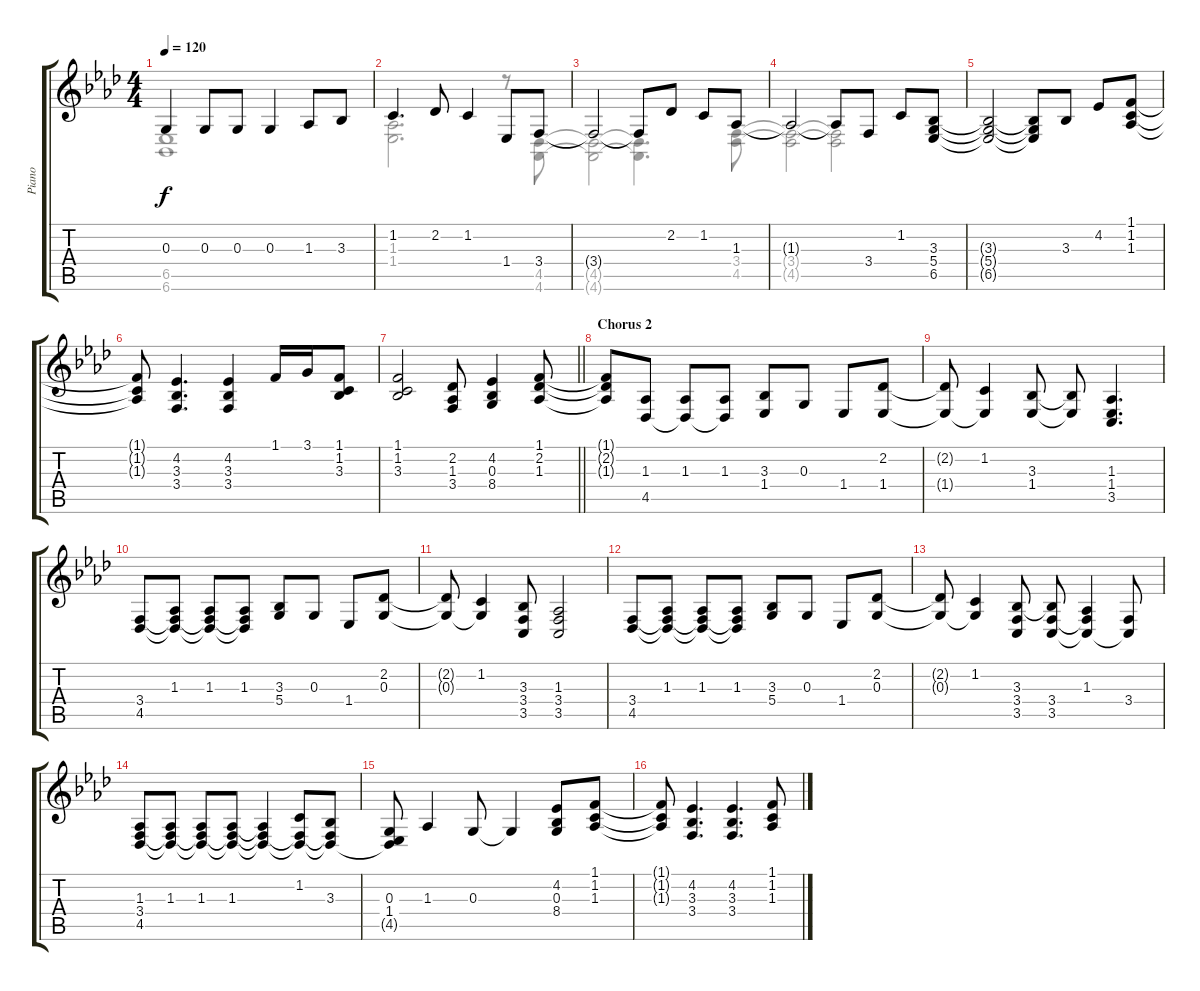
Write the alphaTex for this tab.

\track ("Piano" "Piano") {instrument acousticgrandpiano}
\staff {score tabs}
\tuning (E4 B3 G3 D3 A2 E2) {hide}
\voice
\ts (4 4)
\tempo 120
\clef g2
\ks ab
0.3{t}.4{dy f} 0.3.8 0.3.8 0.3.4 1.3.8 3.3.8 |
1.2.4{d} 2.2.8 1.2.4 1.4.8 3.4.8 |
3.4{t}.2 3.4{t}.8 2.2.8 1.2.8 1.3.8 |
1.3{t}.2 1.3{t}.8 3.4.8 1.2.8 (3.3 5.4 6.5).8 |
(3.3{t} 5.4{t} 6.5{t}).2 (3.3{t} 5.4{t} 6.5{t}).8 3.3.8 4.2.8 (1.1 1.2 1.3).8 |
(1.1{t} 1.2{t} 1.3{t}).8 (4.2 3.3 3.4).4{d} (4.2 3.3 3.4).4 1.1.16 3.1.16 (1.1 1.2 3.3).8 |
\barLineRight lightlight
(1.1 1.2 3.3).2 (2.2 1.3 3.4).8 (4.2 0.3 8.4).4 (1.1 2.2 1.3).8 |
\section ("" "Chorus 2")
(1.1{t} 2.2{t} 1.3{t}).8 (1.3 4.5).8 (1.3 4.5{t}).8 (1.3 4.5{t}).8 (3.3 1.4).8 0.3.8 1.4.8 (2.2 1.4).8 |
(2.2{t} 1.4{t}).8 (1.2 1.4{t}).4 (3.3 1.4).8 (3.3{t} 1.4{t}).8 (1.3 1.4 3.5).4{d} |
(3.4 4.5).8 (1.3 3.4{t} 4.5{t}).8 (1.3 3.4{t} 4.5{t}).8 (1.3 3.4{t} 4.5{t}).8 (3.3 5.4).8 0.3.8 1.4.8 (2.2 0.3).8 |
(2.2{t} 0.3{t}).8 (1.2 0.3{t}).4 (3.3 3.4 3.5).8 (1.3 3.4 3.5).2 |
(3.4 4.5).8 (1.3 3.4{t} 4.5{t}).8 (1.3 3.4{t} 4.5{t}).8 (1.3 3.4{t} 4.5{t}).8 (3.3 5.4).8 0.3.8 1.4.8 (2.2 0.3).8 |
(2.2{t} 0.3{t}).8 (1.2 0.3{t}).4 (3.3 3.4 3.5).8 (3.3{t} 3.4 3.5).8 (1.3 3.4{t} 3.5{t}).4 (3.4 3.5{t}).8 |
(1.3 3.4 4.5).8 (1.3 3.4{t} 4.5{t}).8 (1.3 3.4{t} 4.5{t}).8 (1.3 3.4{t} 4.5{t}).8 (1.3{t} 3.4{t} 4.5{t}).4 (1.2 3.4{t} 4.5{t}).8 (3.3 3.4{t} 4.5{t}).8 |
(0.3 1.4 4.5{t}).8 1.3.4 0.3.8 0.3{t}.4 (4.2 0.3 8.4).8 (1.1 1.2 1.3).8 |
(1.1{t} 1.2{t} 1.3{t}).8 (4.2 3.3 3.4).4{d} (4.2 3.3 3.4).4{d} (1.1 1.2 1.3).8
\voice
\clef g2
\ottava regular
\simile none
\ks ab
(6.5{t} 6.6{t}).1{dy f} |
(1.3 1.4).2{d} r.8 (4.5 4.6).8 |
(4.5{t} 4.6{t}).2 (4.5{t} 4.6{t}).4{d} (3.4 4.5).8 |
(3.4{t} 4.5{t}).2 (3.4{t} 4.5{t}).2 |
|
|
\barLineRight lightlight
|
|
|
|
|
|
|
|
|
